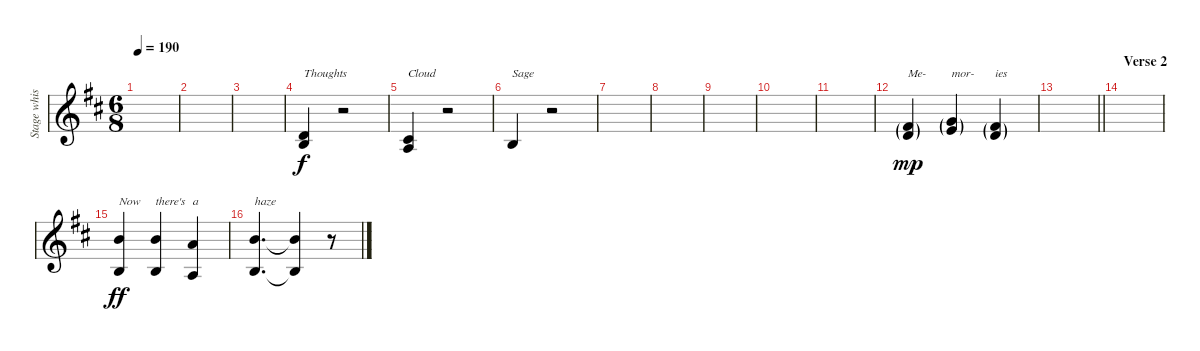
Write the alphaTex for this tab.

\track ("Stage whisper" "Stage whis") {instrument lead3calliope}
\staff {score}
\tuning (Db4 Ab3 E3 B2 Gb2 B1) {hide}
\ts (6 8)
\tempo 190
\clef g2
\ks bminor
|
|
|
(1.1 3.2).4{txt "Thoughts"} r.2 |
(0.1 1.2).4{txt "Cloud"} r.2 |
3.2.4{txt "Sage"} r.2 |
|
|
|
|
|
(1.1{g} 10.2{g}).4{txt "Me-" dy mp} (6.1{g} 8.2{g}).4{txt "mor-"} (1.1{g} 10.2{g}).4{txt "ies"} |
\barLineRight lightlight
|
\section ("" "Verse 2")
|
(10.1 3.2).4{txt "Now" dy ff} (10.1 3.2).4{txt "there's"} (8.1 1.2).4{txt "a"} |
(10.1 3.2).4{d txt "haze"} (10.1{t} 3.2{t}).4 r.8
